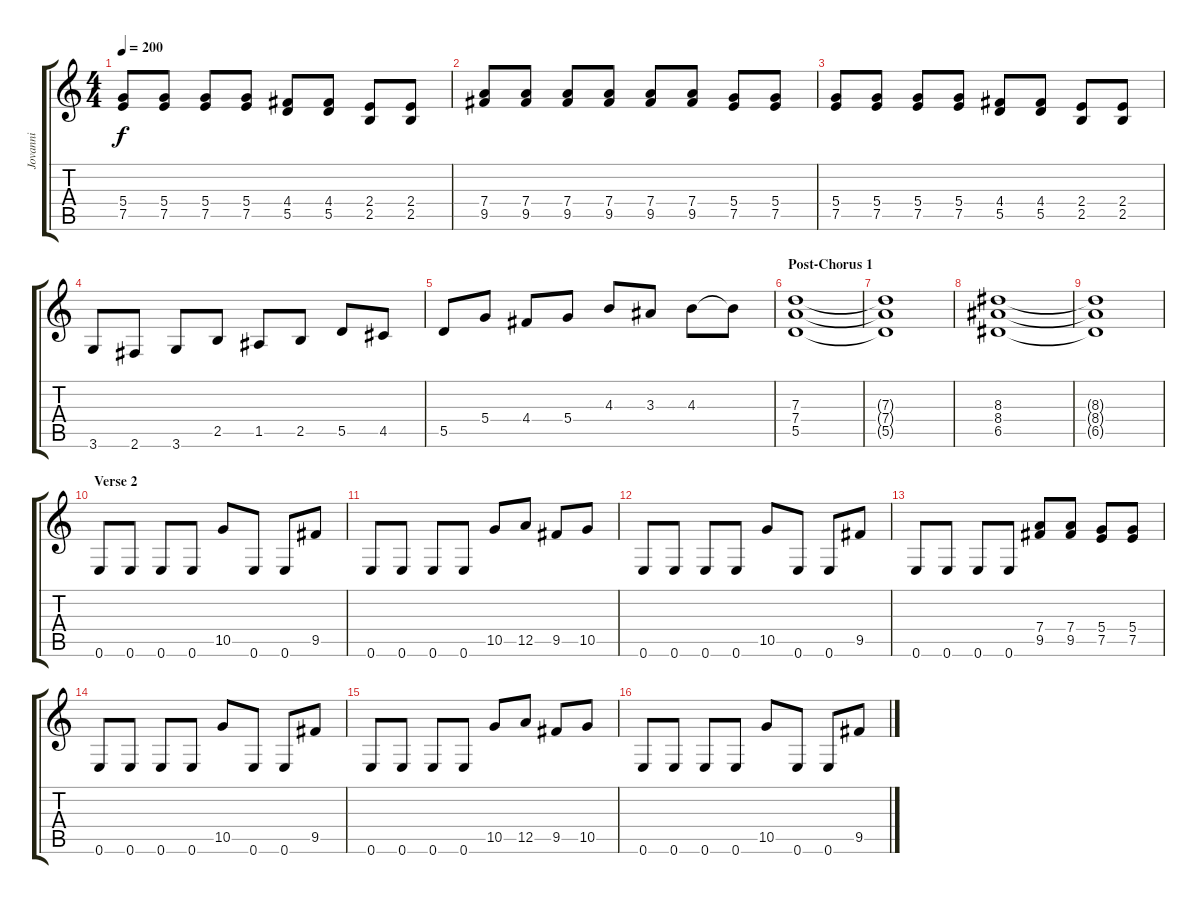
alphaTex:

\track ("Jovanni" "Jovanni") {instrument distortionguitar}
\staff {score tabs}
\tuning (E4 B3 G3 D3 A2 E2) {hide}
\ts (4 4)
\tempo 200
\clef g2
\ks c
(5.4 7.5).8{dy f} (5.4 7.5).8 (5.4 7.5).8 (5.4 7.5).8 (4.4 5.5).8 (4.4 5.5).8 (2.4 2.5).8 (2.4 2.5).8 |
(7.4 9.5).8 (7.4 9.5).8 (7.4 9.5).8 (7.4 9.5).8 (7.4 9.5).8 (7.4 9.5).8 (5.4 7.5).8 (5.4 7.5).8 |
(5.4 7.5).8 (5.4 7.5).8 (5.4 7.5).8 (5.4 7.5).8 (4.4 5.5).8 (4.4 5.5).8 (2.4 2.5).8 (2.4 2.5).8 |
3.6.8 2.6.8 3.6.8 2.5.8 1.5.8 2.5.8 5.5.8 4.5.8 |
5.5.8 5.4.8 4.4.8 5.4.8 4.3.8 3.3.8 4.3.8 4.3{t}.8 |
\section ("" "Post-Chorus 1")
(7.3 7.4 5.5).1 |
(7.3{t} 7.4{t} 5.5{t}).1 |
(8.3 8.4 6.5).1 |
(8.3{t} 8.4{t} 6.5{t}).1 |
\section ("" "Verse 2")
0.6.8 0.6.8 0.6.8 0.6.8 10.5.8 0.6.8 0.6.8 9.5.8 |
0.6.8 0.6.8 0.6.8 0.6.8 10.5.8 12.5.8 9.5.8 10.5.8 |
0.6.8 0.6.8 0.6.8 0.6.8 10.5.8 0.6.8 0.6.8 9.5.8 |
0.6.8 0.6.8 0.6.8 0.6.8 (7.4 9.5).8 (7.4 9.5).8 (5.4 7.5).8 (5.4 7.5).8 |
0.6.8 0.6.8 0.6.8 0.6.8 10.5.8 0.6.8 0.6.8 9.5.8 |
0.6.8 0.6.8 0.6.8 0.6.8 10.5.8 12.5.8 9.5.8 10.5.8 |
0.6.8 0.6.8 0.6.8 0.6.8 10.5.8 0.6.8 0.6.8 9.5.8
